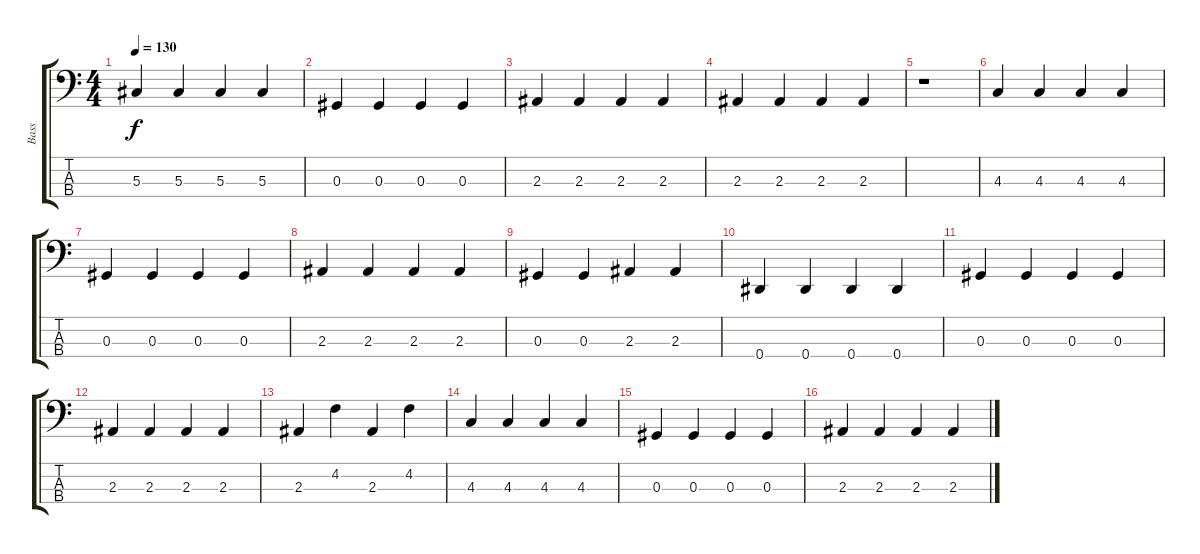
\track ("Bass" "Bass") {instrument electricbassfinger}
\staff {score tabs}
\tuning (Gb2 Db2 Ab1 Eb1) {hide}
\ts (4 4)
\tempo 130
\clef f4
\ks c
5.3.4{dy f} 5.3.4 5.3.4 5.3.4 |
0.3.4 0.3.4 0.3.4 0.3.4 |
2.3.4 2.3.4 2.3.4 2.3.4 |
2.3.4 2.3.4 2.3.4 2.3.4 |
r.1 |
4.3.4 4.3.4 4.3.4 4.3.4 |
0.3.4 0.3.4 0.3.4 0.3.4 |
2.3.4 2.3.4 2.3.4 2.3.4 |
0.3.4 0.3.4 2.3.4 2.3.4 |
0.4.4 0.4.4 0.4.4 0.4.4 |
0.3.4 0.3.4 0.3.4 0.3.4 |
2.3.4 2.3.4 2.3.4 2.3.4 |
2.3.4 4.2.4 2.3.4 4.2.4 |
4.3.4 4.3.4 4.3.4 4.3.4 |
0.3.4 0.3.4 0.3.4 0.3.4 |
2.3.4 2.3.4 2.3.4 2.3.4
